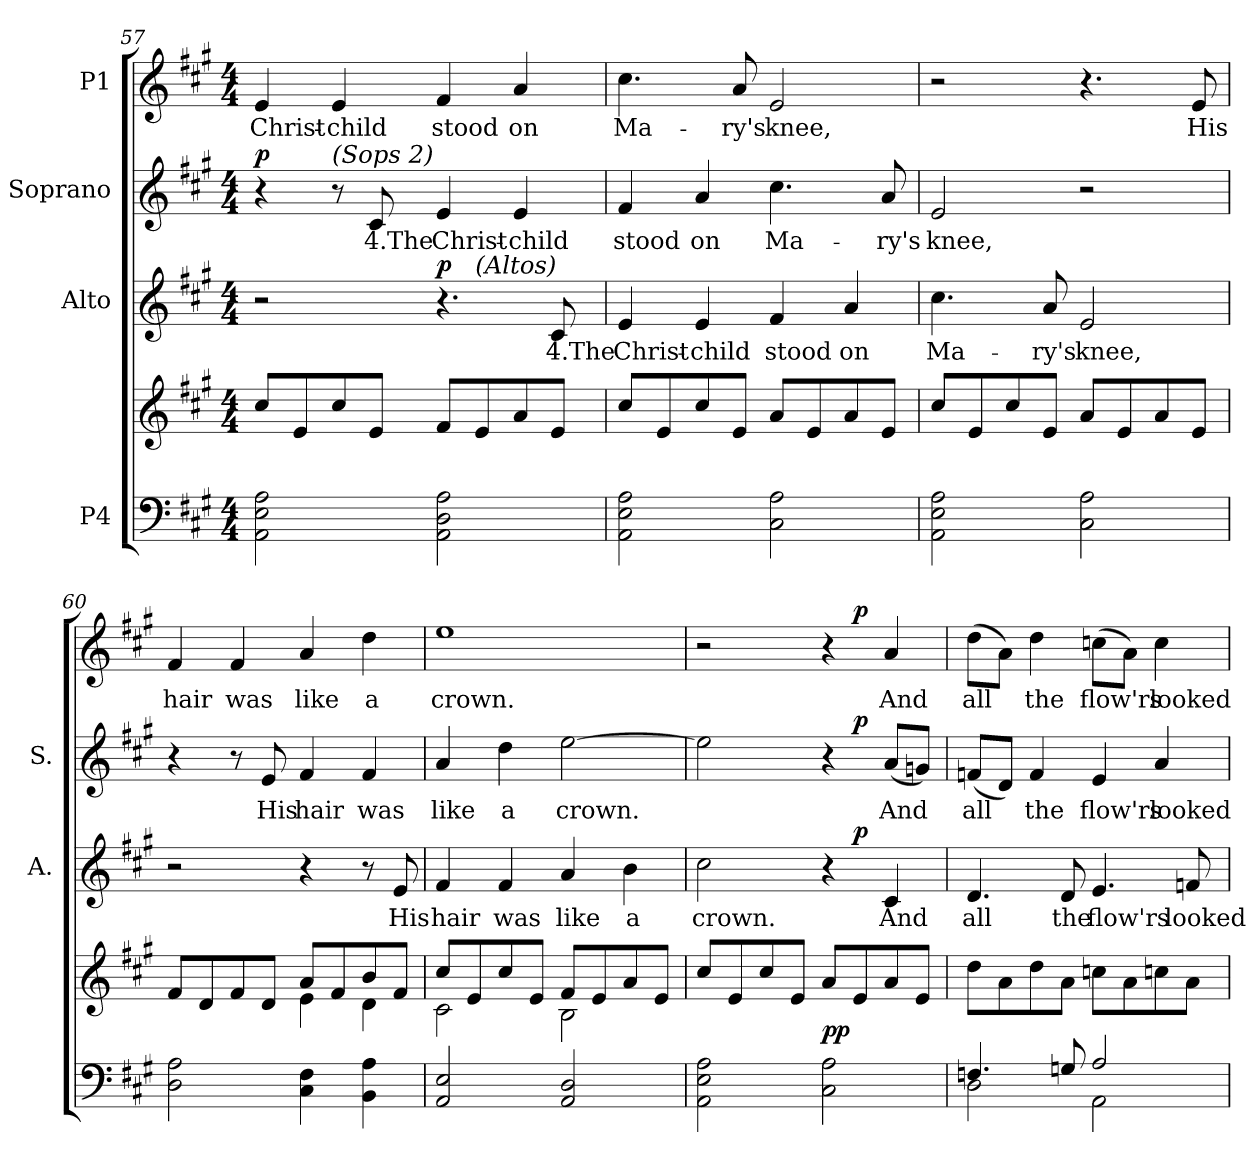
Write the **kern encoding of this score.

**kern	**kern	**dynam	**kern	**text	**dynam	**kern	**text	**dynam	**kern	**text	**dynam
*part4	*part4	*part4	*part3	*part3	*part3	*part2	*part2	*part2	*part1	*part1	*part1
*staff5	*staff4	*staff4/5	*staff3	*staff3	*staff3	*staff2	*staff2	*staff2	*staff1	*staff1	*staff1
*I"P4	*	*	*I"Alto	*	*	*I"Soprano	*	*	*I"P1	*	*
*	*	*	*I'A.	*	*	*I'S.	*	*	*	*	*
*clefF4	*clefG2	*	*clefG2	*	*	*clefG2	*	*	*clefG2	*	*
*k[f#c#g#]	*k[f#c#g#]	*	*k[f#c#g#]	*	*	*k[f#c#g#]	*	*	*k[f#c#g#]	*	*
*A:	*A:	*	*A:	*	*	*A:	*	*	*A:	*	*
*M4/4	*M4/4	*	*M4/4	*	*	*M4/4	*	*	*M4/4	*	*
=57	=57	=57	=57	=57	=57	=57	=57	=57	=57	=57	=57
!	!	!	!	!	!	!	!	!	!	!LO:LY:b:color=#000000	!
*	*	*	*^	*	*	*	*	*	*	*	*
2AAi\ 2Ei 2Ai	8cc#i/L	.	2r	2ryy	.	.	4r	.	p	4ei/	Christ-	.
.	8ei/	.	.	.	.	.	.	.	.	.	.	.
!	!	!	!	!	!	!	!LO:TX:a:i:t=(Sops 2)	!	!	!	!	!
!	!	!	!	!	!	!	!	!	!	!	!LO:LY:b:color=#000000	!
.	8cc#i/	.	.	.	.	.	8r	.	.	4ei/	-child	.
!	!	!	!	!	!	!	!	!LO:LY:b:color=#000000	!	!	!	!
.	8ei/J	.	.	.	.	.	8c#i/	4.The	.	.	.	.
!	!	!	!	!	!	!	!	!LO:LY:b:color=#000000	!	!	!	!
!	!	!	!	!	!	!	!	!	!	!	!LO:LY:b:color=#000000	!
2AAi\ 2Di 2Ai	8f#i/L	.	4.r	8ryy	.	p	4ei/	Christ-	.	4f#i/	stood	.
!	!	!	!	!LO:TX:a:i:t=(Altos)	!	!	!	!	!	!	!	!
.	8ei/	.	.	4.ryy	.	.	.	.	.	.	.	.
!	!	!	!	!	!	!	!	!LO:LY:b:color=#000000	!	!	!	!
!	!	!	!	!	!	!	!	!	!	!	!LO:LY:b:color=#000000	!
.	8ai/	.	.	.	.	.	4ei/	-child	.	4ai/	on	.
!	!	!	!	!	!LO:LY:b:color=#000000	!	!	!	!	!	!	!
.	8ei/J	.	8c#i/	.	4.The	.	.	.	.	.	.	.
*	*	*	*v	*v	*	*	*	*	*	*	*	*
=58	=58	=58	=58	=58	=58	=58	=58	=58	=58	=58	=58
*	*	*	*^	*	*	*	*	*	*	*	*
!	!	!	!	!	!LO:LY:b:color=#000000	!	!	!	!	!	!	!
*	*	*	*v	*v	*	*	*	*	*	*	*	*
*	*	*	*^	*	*	*	*	*	*	*	*
!	!	!	!	!	!	!	!	!LO:LY:b:color=#000000	!	!	!	!
*	*	*	*v	*v	*	*	*	*	*	*	*	*
*	*	*	*^	*	*	*	*	*	*	*	*
!	!	!	!	!	!	!	!	!	!	!	!LO:LY:b:color=#000000	!
*	*	*	*v	*v	*	*	*	*	*	*	*	*
2AAi\ 2Ei 2Ai	8cc#i/L	.	4ei/	Christ-	.	4f#i/	stood	.	4.cc#i\	Ma-	.
.	8ei/	.	.	.	.	.	.	.	.	.	.
!	!	!	!	!LO:LY:b:color=#000000	!	!	!	!	!	!	!
!	!	!	!	!	!	!	!LO:LY:b:color=#000000	!	!	!	!
.	8cc#i/	.	4ei/	-child	.	4ai/	on	.	.	.	.
!	!	!	!	!	!	!	!	!	!	!LO:LY:b:color=#000000	!
.	8ei/J	.	.	.	.	.	.	.	8ai/	-ry's	.
!	!	!	!	!LO:LY:b:color=#000000	!	!	!	!	!	!	!
!	!	!	!	!	!	!	!LO:LY:b:color=#000000	!	!	!	!
!	!	!	!	!	!	!	!	!	!	!LO:LY:b:color=#000000	!
2C#i\ 2Ai	8ai/L	.	4f#i/	stood	.	4.cc#i\	Ma-	.	2ei/	knee,	.
.	8ei/	.	.	.	.	.	.	.	.	.	.
!	!	!	!	!LO:LY:b:color=#000000	!	!	!	!	!	!	!
.	8ai/	.	4ai/	on	.	.	.	.	.	.	.
!	!	!	!	!	!	!	!LO:LY:b:color=#000000	!	!	!	!
.	8ei/J	.	.	.	.	8ai/	-ry's	.	.	.	.
=59	=59	=59	=59	=59	=59	=59	=59	=59	=59	=59	=59
!	!	!	!	!LO:LY:b:color=#000000	!	!	!	!	!	!	!
!	!	!	!	!	!	!	!LO:LY:b:color=#000000	!	!	!	!
2AAi\ 2Ei 2Ai	8cc#i/L	.	4.cc#i\	Ma-	.	2ei/	knee,	.	2r	.	.
.	8ei/	.	.	.	.	.	.	.	.	.	.
.	8cc#i/	.	.	.	.	.	.	.	.	.	.
!	!	!	!	!LO:LY:b:color=#000000	!	!	!	!	!	!	!
.	8ei/J	.	8ai/	-ry's	.	.	.	.	.	.	.
!	!	!	!	!LO:LY:b:color=#000000	!	!	!	!	!	!	!
2C#i\ 2Ai	8ai/L	.	2ei/	knee,	.	2r	.	.	4.r	.	.
.	8ei/	.	.	.	.	.	.	.	.	.	.
.	8ai/	.	.	.	.	.	.	.	.	.	.
!	!	!	!	!	!	!	!	!	!	!LO:LY:b:color=#000000	!
.	8ei/J	.	.	.	.	.	.	.	8ei/	His	.
!!LO:LB:g=z
=60	=60	=60	=60	=60	=60	=60	=60	=60	=60	=60	=60
*	*^	*	*	*	*	*	*	*	*	*	*
!	!	!	!	!	!	!	!	!	!	!	!LO:LY:b:color=#000000	!
2Di\ 2Ai	8f#i/L	2ryy	.	2r	.	.	4r	.	.	4f#i/	hair	.
.	8di/	.	.	.	.	.	.	.	.	.	.	.
!	!	!	!	!	!	!	!	!	!	!	!LO:LY:b:color=#000000	!
.	8f#i/	.	.	.	.	.	8r	.	.	4f#i/	was	.
!	!	!	!	!	!	!	!	!LO:LY:b:color=#000000	!	!	!	!
.	8di/J	.	.	.	.	.	8ei/	His	.	.	.	.
!	!	!	!	!	!	!	!	!LO:LY:b:color=#000000	!	!	!	!
!	!	!	!	!	!	!	!	!	!	!	!LO:LY:b:color=#000000	!
4C#i\ 4F#i	8ai/L	4ei\	.	4r	.	.	4f#i/	hair	.	4ai/	like	.
.	8f#i/	.	.	.	.	.	.	.	.	.	.	.
!	!	!	!	!	!	!	!	!LO:LY:b:color=#000000	!	!	!	!
!	!	!	!	!	!	!	!	!	!	!	!LO:LY:b:color=#000000	!
4BBi\ 4Ai	8bi/	4di\	.	8r	.	.	4f#i/	was	.	4ddi\	a	.
!	!	!	!	!	!LO:LY:b:color=#000000	!	!	!	!	!	!	!
.	8f#i/J	.	.	8ei/	His	.	.	.	.	.	.	.
=61	=61	=61	=61	=61	=61	=61	=61	=61	=61	=61	=61	=61
!	!	!	!	!	!LO:LY:b:color=#000000	!	!	!	!	!	!	!
!	!	!	!	!	!	!	!	!LO:LY:b:color=#000000	!	!	!	!
!	!	!	!	!	!	!	!	!	!	!	!LO:LY:b:color=#000000	!
2AAi/ 2Ei	8cc#i/L	2c#i\	.	4f#i/	hair	.	4ai/	like	.	1eei	crown.	.
.	8ei/	.	.	.	.	.	.	.	.	.	.	.
!	!	!	!	!	!LO:LY:b:color=#000000	!	!	!	!	!	!	!
!	!	!	!	!	!	!	!	!LO:LY:b:color=#000000	!	!	!	!
.	8cc#i/	.	.	4f#i/	was	.	4ddi\	a	.	.	.	.
.	8ei/J	.	.	.	.	.	.	.	.	.	.	.
!	!	!	!	!	!LO:LY:b:color=#000000	!	!	!	!	!	!	!
!	!	!	!	!	!	!	!	!LO:LY:b:color=#000000	!	!	!	!
2AAi/ 2Di	8f#i/L	2Bi\	.	4ai/	like	.	[>2eei\	crown.	.	.	.	.
.	8ei/	.	.	.	.	.	.	.	.	.	.	.
!	!	!	!	!	!LO:LY:b:color=#000000	!	!	!	!	!	!	!
.	8ai/	.	.	4bi\	a	.	.	.	.	.	.	.
.	8ei/J	.	.	.	.	.	.	.	.	.	.	.
*	*v	*v	*	*	*	*	*	*	*	*	*	*
=62	=62	=62	=62	=62	=62	=62	=62	=62	=62	=62	=62
!	!	!	!	!LO:LY:b:color=#000000	!	!	!	!	!	!	!
*	*	*	*^	*	*	*^	*	*	*^	*	*
2AAi\ 2Ei 2Ai	8cc#i/L	.	2cc#i\	2ryy	crown.	.	2eei\]	2ryy	.	.	2r	2ryy	.	.
.	8ei/	.	.	.	.	.	.	.	.	.	.	.	.	.
.	8cc#i/	.	.	.	.	.	.	.	.	.	.	.	.	.
.	8ei/J	.	.	.	.	.	.	.	.	.	.	.	.	.
2C#i\ 2Ai	8ai/L	pp	4r	8ryy	.	.	4r	8ryy	.	.	4r	8ryy	.	.
.	8ei/	.	.	4.ryy	.	p	.	4.ryy	.	p	.	4.ryy	.	p
!	!	!	!	!	!LO:LY:b:color=#000000	!	!	!	!	!	!	!	!	!
!	!	!	!	!	!	!	!	!	!LO:LY:b:color=#000000	!	!	!	!	!
!	!	!	!	!	!	!	!	!	!	!	!	!	!LO:LY:b:color=#000000	!
.	8ai/	.	4c#i/	.	And	.	(8ai/L	.	And	.	4ai/	.	And	.
.	8ei/J	.	.	.	.	.	8gni/J)	.	.	.	.	.	.	.
*	*	*	*v	*v	*	*	*	*	*	*	*v	*v	*	*
*	*	*	*	*	*	*v	*v	*	*	*	*	*
=63	=63	=63	=63	=63	=63	=63	=63	=63	=63	=63	=63
*^	*	*	*	*	*	*	*	*	*	*	*
*	*	*	*	*^	*	*	*^	*	*	*^	*	*
!	!	!	!	!	!	!LO:LY:b:color=#000000	!	!	!	!	!	!	!	!	!
*	*	*	*	*v	*v	*	*	*	*	*	*	*v	*v	*	*
*	*	*	*	*	*	*	*v	*v	*	*	*	*	*
*	*	*	*	*^	*	*	*^	*	*	*^	*	*
!	!	!	!	!	!	!	!	!	!	!LO:LY:b:color=#000000	!	!	!	!	!
*	*	*	*	*v	*v	*	*	*	*	*	*	*v	*v	*	*
*	*	*	*	*	*	*	*v	*v	*	*	*	*	*
*	*	*	*	*^	*	*	*^	*	*	*^	*	*
!	!	!	!	!	!	!	!	!	!	!	!	!	!	!LO:LY:b:color=#000000	!
*	*	*	*	*v	*v	*	*	*	*	*	*	*v	*v	*	*
*	*	*	*	*	*	*	*v	*v	*	*	*	*	*
4.Fni/	2Di\	8ddi\L	.	4.di/	all	.	(8fni/L	all	.	(8ddi\L	all	.
.	.	8ai\	.	.	.	.	8di/J)	.	.	8ai\J)	.	.
!	!	!	!	!	!	!	!	!LO:LY:b:color=#000000	!	!	!	!
!	!	!	!	!	!	!	!	!	!	!	!LO:LY:b:color=#000000	!
.	.	8ddi\	.	.	.	.	4fi/	the	.	4ddi\	the	.
!	!	!	!	!	!LO:LY:b:color=#000000	!	!	!	!	!	!	!
8Gni/	.	8ai\J	.	8di/	the	.	.	.	.	.	.	.
!	!	!	!	!	!LO:LY:b:color=#000000	!	!	!	!	!	!	!
!	!	!	!	!	!	!	!	!LO:LY:b:color=#000000	!	!	!	!
!	!	!	!	!	!	!	!	!	!	!	!LO:LY:b:color=#000000	!
2Ai/	2AAi\	8ccni\L	.	4.ei/	flow'rs	.	4ei/	flow'rs	.	(8ccni\L	flow'rs	.
.	.	8ai\	.	.	.	.	.	.	.	8ai\J)	.	.
!	!	!	!	!	!	!	!	!LO:LY:b:color=#000000	!	!	!	!
!	!	!	!	!	!	!	!	!	!	!	!LO:LY:b:color=#000000	!
.	.	8ccni\	.	.	.	.	4ai/	looked	.	4cci\	looked	.
!	!	!	!	!	!LO:LY:b:color=#000000	!	!	!	!	!	!	!
.	.	8ai\J	.	8fni/	looked	.	.	.	.	.	.	.
*v	*v	*	*	*	*	*	*	*	*	*	*	*
=	=	=	=	=	=	=	=	=	=	=	=
*-	*-	*-	*-	*-	*-	*-	*-	*-	*-	*-	*-
